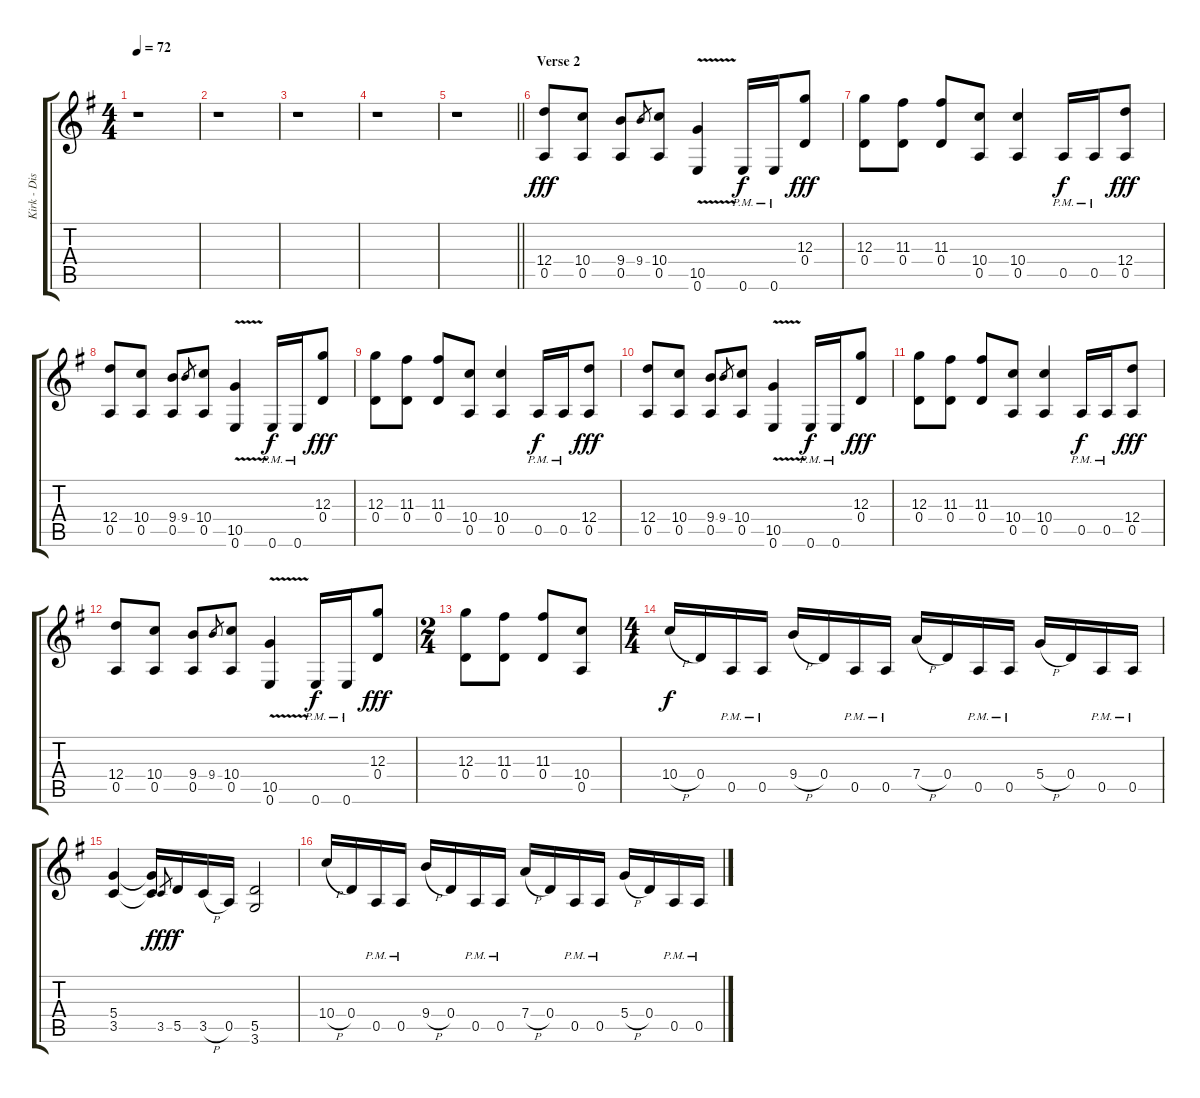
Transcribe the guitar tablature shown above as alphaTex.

\track ("Kirk - Dist Gtr III" "Kirk - Dis") {instrument electricguitarclean}
\staff {score tabs}
\tuning (E4 B3 G3 D3 A2 E2) {hide}
\ts (4 4)
\tempo 72
\clef g2
\ks eminor
r.1{dy f} |
r.1 |
r.1 |
r.1 |
\barLineRight lightlight
r.1{volume 8} |
\section ("" "Verse 2")
(12.4 0.5).8{dy fff} (10.4 0.5).8 (9.4 0.5).8 9.4.8{gr} (10.4 0.5).8 (10.5{v} 0.6{v}).4 0.6{pm}.16{dy f} 0.6{pm}.16 (12.3 0.4).8{dy fff} |
(12.3 0.4).8 (11.3 0.4).8 (11.3 0.4).8 (10.4 0.5).8 (10.4 0.5).4 0.5{pm}.16{dy f} 0.5{pm}.16 (12.4 0.5).8{dy fff} |
(12.4 0.5).8 (10.4 0.5).8 (9.4 0.5).8 9.4.8{gr} (10.4 0.5).8 (10.5{v} 0.6{v}).4 0.6{pm}.16{dy f} 0.6{pm}.16 (12.3 0.4).8{dy fff} |
(12.3 0.4).8 (11.3 0.4).8 (11.3 0.4).8 (10.4 0.5).8 (10.4 0.5).4 0.5{pm}.16{dy f} 0.5{pm}.16 (12.4 0.5).8{dy fff} |
(12.4 0.5).8 (10.4 0.5).8 (9.4 0.5).8 9.4.8{gr} (10.4 0.5).8 (10.5{v} 0.6{v}).4 0.6{pm}.16{dy f} 0.6{pm}.16 (12.3 0.4).8{dy fff} |
(12.3 0.4).8 (11.3 0.4).8 (11.3 0.4).8 (10.4 0.5).8 (10.4 0.5).4 0.5{pm}.16{dy f} 0.5{pm}.16 (12.4 0.5).8{dy fff} |
(12.4 0.5).8 (10.4 0.5).8 (9.4 0.5).8 9.4.8{gr} (10.4 0.5).8 (10.5{v} 0.6{v}).4 0.6{pm}.16{dy f} 0.6{pm}.16 (12.3 0.4).8{dy fff} |
\ts (2 4)
(12.3 0.4).8 (11.3 0.4).8 (11.3 0.4).8 (10.4 0.5).8 |
\ts (4 4)
10.4{h}.16{dy f} 0.4.16 0.5{pm}.16 0.5{pm}.16 9.4{h}.16 0.4.16 0.5{pm}.16 0.5{pm}.16 7.4{h}.16 0.4.16 0.5{pm}.16 0.5{pm}.16 5.4{h}.16 0.4.16 0.5{pm}.16 0.5{pm}.16 |
(5.4 3.5).4 (5.4{t} 3.5{t}).16 3.5.8{gr dy fff} 5.5.16{dy f} 3.5{h}.16 0.5.16 (5.5 3.6).2 |
10.4{h}.16 0.4.16 0.5{pm}.16 0.5{pm}.16 9.4{h}.16 0.4.16 0.5{pm}.16 0.5{pm}.16 7.4{h}.16 0.4.16 0.5{pm}.16 0.5{pm}.16 5.4{h}.16 0.4.16 0.5{pm}.16 0.5{pm}.16
